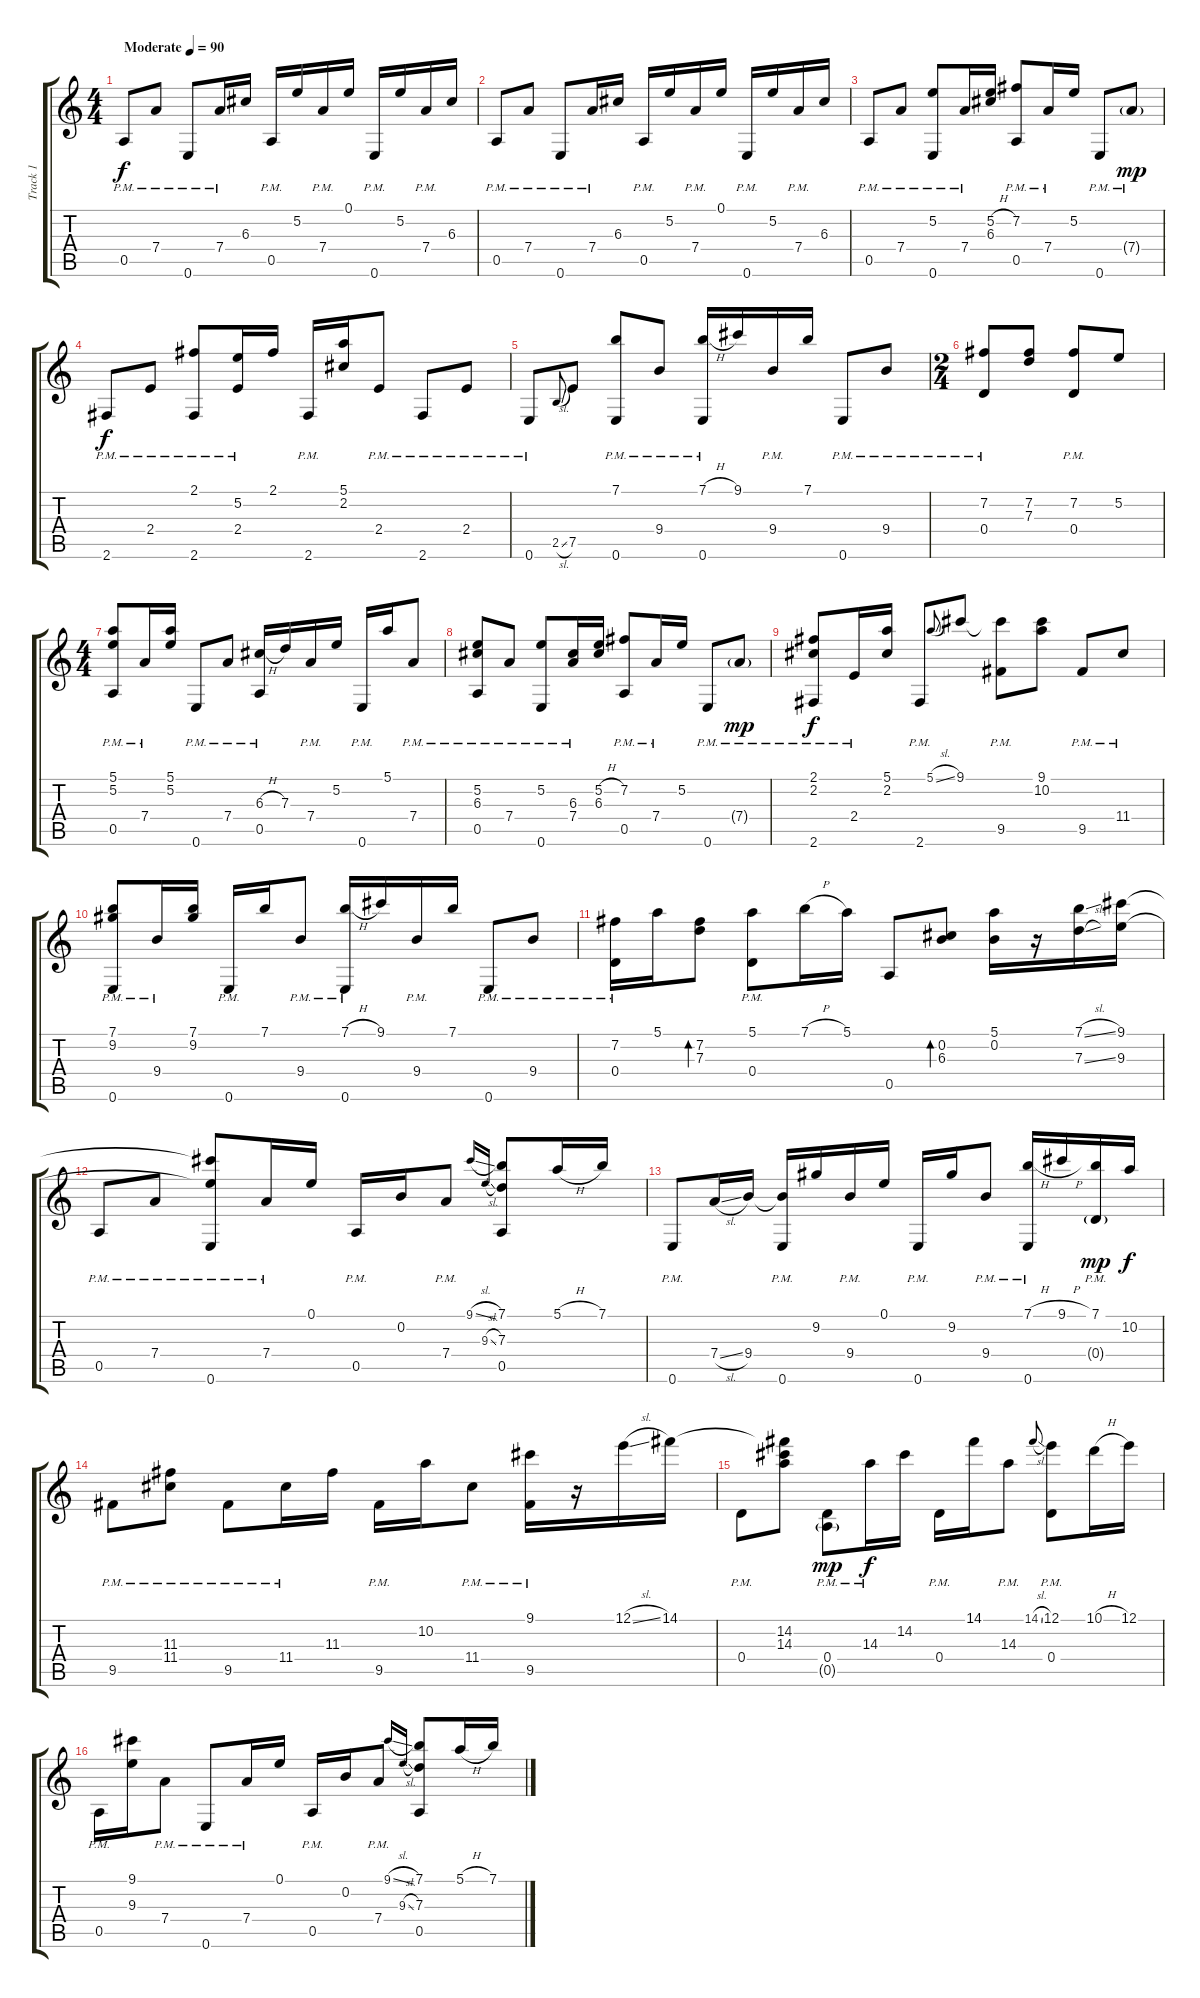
\track ("Track 1" "Track 1") {instrument acousticguitarsteel}
\staff {score tabs}
\tuning (E4 B3 G3 D3 A2 E2) {hide}
\ts (4 4)
\tempo (90 "Moderate")
\clef g2
\ks c
0.5{pm}.8{dy f instrument acousticguitarsteel} 7.4{pm}.8 0.6{pm}.8 7.4{pm}.16 6.3.16 0.5{pm}.16 5.2.16 7.4{pm}.16 0.1.16 0.6{pm}.16 5.2.16 7.4{pm}.16 6.3.16 |
0.5{pm}.8 7.4{pm}.8 0.6{pm}.8 7.4{pm}.16 6.3.16 0.5{pm}.16 5.2.16 7.4{pm}.16 0.1.16 0.6{pm}.16 5.2.16 7.4{pm}.16 6.3.16 |
0.5{pm}.8 7.4{pm}.8 (5.2 0.6{pm}).8 7.4{pm}.16 (5.2{h} 6.3).16 (7.2 0.5{pm}).8 7.4{pm}.16 5.2.16 0.6{pm}.8 7.4{g pm}.8{dy mp} |
2.6{pm}.8{dy f} 2.4{pm}.8 (2.1 2.6{pm}).8 (5.2 2.4{pm}).16 2.1.16 2.6{pm}.16 (5.1 2.2).16 2.4{pm}.8 2.6{pm}.8 2.4{pm}.8 |
0.6{pm}.8 2.5{sl}.8{gr onbeat} 7.5.8 (7.1 0.6{pm}).8 9.4{pm}.8 (7.1{h} 0.6{pm}).16 9.1.16 9.4{pm}.16 7.1.16 0.6{pm}.8 9.4{pm}.8 |
\ts (2 4)
(7.2 0.4{pm}).8 (7.2 7.3).8 (7.2 0.4{pm}).8 5.2.8 |
\ts (4 4)
(5.1 5.2 0.5{pm}).8 7.4{pm}.16 (5.1 5.2).16 0.6{pm}.8 7.4{pm}.8 (6.3{h} 0.5{pm}).16 7.3.16 7.4{pm}.16 5.2.16 0.6{pm}.16 5.1.16 7.4{pm}.8 |
(5.2 6.3 0.5{pm}).8 7.4{pm}.8 (5.2 0.6{pm}).8 (6.3 7.4{pm}).16 (5.2{h} 6.3).16 (7.2 0.5{pm}).8 7.4{pm}.16 5.2.16 0.6{pm}.8 7.4{g pm}.8{dy mp} |
(2.1 2.2 2.6{pm}).8{dy f} 2.4{pm}.16 (5.1 2.2).16 2.6{pm}.8 5.1{sl}.8{gr onbeat} 9.1.8 (9.1{t} 9.5{pm}).8 (9.1 10.2).8 9.5{pm}.8 11.4{pm}.8 |
(7.1 9.2 0.6{pm}).8 9.4{pm}.16 (7.1 9.2).16 0.6{pm}.16 7.1.16 9.4{pm}.8 (7.1{h} 0.6{pm}).16 9.1.16 9.4{pm}.16 7.1.16 0.6{pm}.8 9.4{pm}.8 |
(7.2 0.4{pm}).16 5.1.16 (7.2 7.3).8{bd 120} (5.1 0.4{pm}).8 7.1{h}.16 5.1.16 0.5.8 (0.2 6.3).8{bd 60} (5.1 0.2).16 r.16 (7.1{sl} 7.3{sl}).16 (9.1 9.3).16 |
0.5{pm}.8 7.4{pm}.8 (9.1{t} 9.3{t} 0.6{pm}).8 7.4{pm}.16 0.1.16 0.5{pm}.16 0.2.16 7.4{pm}.8 9.1{sl}.16{gr onbeat} 9.3{sl}.16{gr onbeat} (7.1 7.3 0.5).8 5.1{h}.16 7.1.16 |
0.6{pm}.8 7.4{sl}.16 9.4.16 (9.4{t} 0.6{pm}).16 9.2.16 9.4{pm}.16 0.1.16 0.6{pm}.16 9.2.16 9.4{pm}.8 (7.1{h} 0.6{pm}).16 9.1{h}.16 (7.1 0.4{g pm}).16{dy mp} 10.2.16{dy f} |
9.5{pm}.8 (11.3{pm} 11.4{pm}).8 9.5{pm}.8 11.4{pm}.16 11.3.16 9.5{pm}.16 10.2.16 11.4{pm}.8 (9.1 9.5{pm}).16 r.16 12.1{sl}.16 14.1.16 |
0.4{pm}.8 (14.1{t} 14.2 14.3).8 (0.4{pm} 0.5{g}).8{dy mp} 14.3{pm}.16{dy f} 14.2.16 0.4{pm}.16 14.1.16 14.3{pm}.8 14.1{sl}.8{gr onbeat} (12.1 0.4{pm}).8 10.1{h}.16 12.1.16 |
0.5{pm}.16 (9.1 9.3).16 7.4{pm}.8 0.6{pm}.8 7.4{pm}.16 0.1.16 0.5{pm}.16 0.2.16 7.4{pm}.8 9.1{sl}.16{gr onbeat} 9.3{sl}.16{gr onbeat} (7.1 7.3 0.5).8 5.1{h}.16 7.1.16
